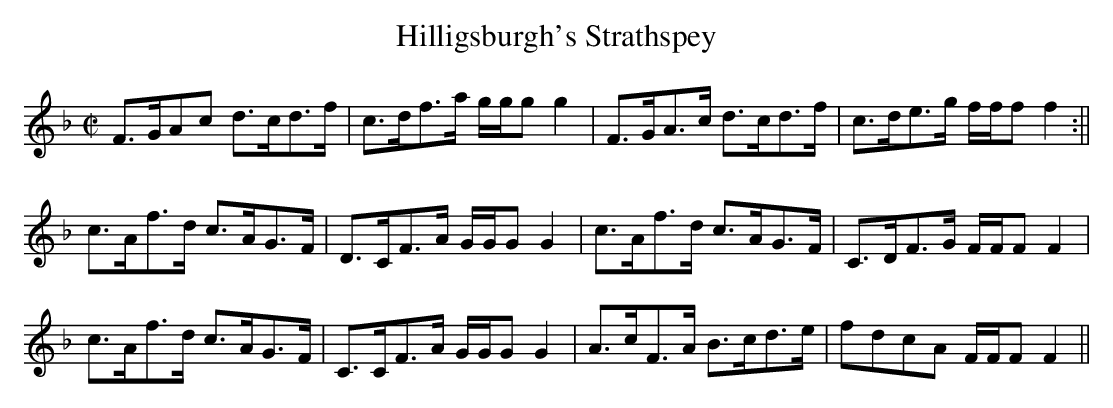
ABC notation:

X:1
T:Hilligsburgh's Strathspey
M:C|
L:1/8
K:F
F>GAc d>cd>f|c>df>a g/g/g g2|F>GA>c d>cd>f|c>de>g f/f/f f2:||
c>Af>d c>AG>F|D>CF>A G/G/G G2|c>Af>d c>AG>F|C>DF>G F/F/F F2|
c>Af>d c>AG>F|C>CF>A G/G/G G2|A>cF>A B>cd>e|fdcA F/F/F F2||
